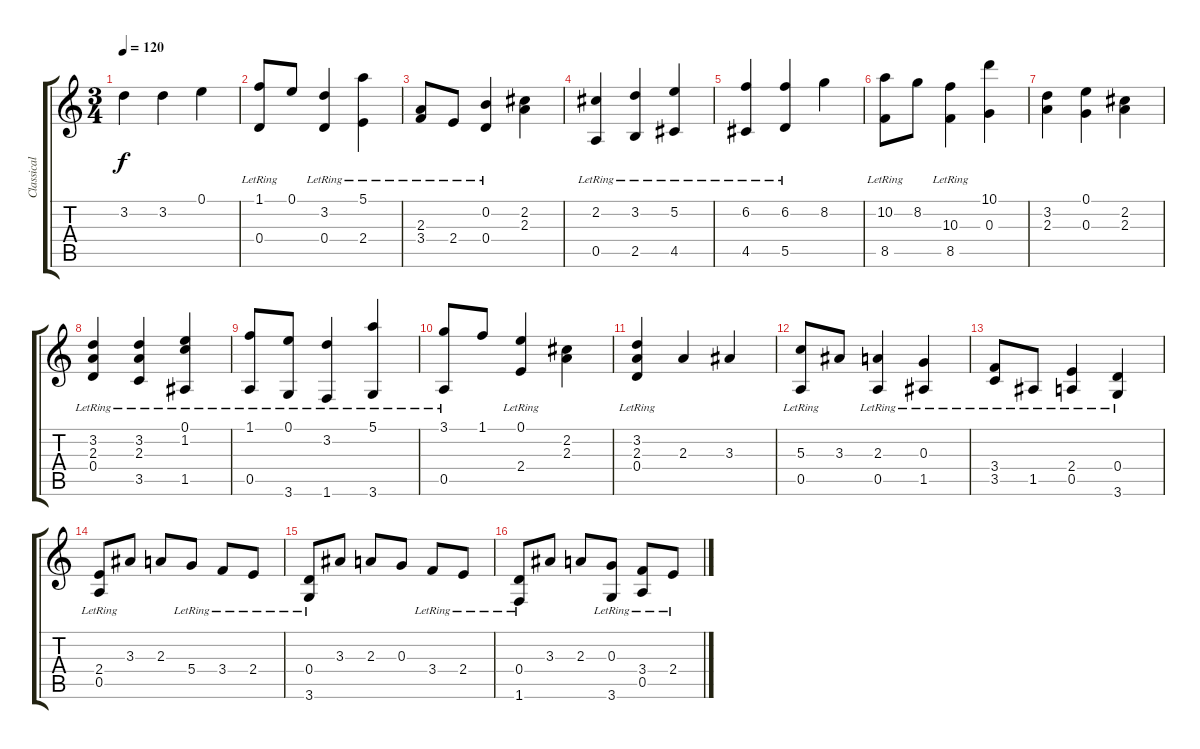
\track ("Classical Guitar" "Classical ") {instrument acousticguitarnylon}
\staff {score tabs}
\tuning (E4 B3 G3 D3 A2 E2) {hide}
\ts (3 4)
\tempo 120
\clef g2
\ks c
3.2.4{dy f instrument acousticguitarnylon} 3.2.4 0.1.4 |
(1.1 0.4{lr}).8 0.1.8 (3.2 0.4{lr}).4 (5.1 2.4{lr}).4 |
(2.3 3.4{lr}).8 2.4{lr}.8 (0.2 0.4{lr}).4 (2.2 2.3).4 |
(2.2 0.5{lr}).4 (3.2 2.5{lr}).4 (5.2 4.5{lr}).4 |
(6.2 4.5{lr}).4 (6.2 5.5{lr}).4 8.2.4 |
(10.2 8.5{lr}).8 8.2.8 (10.3 8.5{lr}).4 (10.1 0.3).4 |
(3.2 2.3).4 (0.1 0.3).4 (2.2 2.3).4 |
(3.2 2.3 0.4{lr}).4 (3.2 2.3 3.5{lr}).4 (0.1 1.2 1.5{lr}).4 |
(1.1 0.5{lr}).8 (0.1 3.6{lr}).8 (3.2 1.6{lr}).4 (5.1 3.6{lr}).4 |
(3.1 0.5{lr}).8 1.1.8 (0.1 2.4{lr}).4 (2.2 2.3).4 |
(3.2 2.3 0.4{lr}).4 2.3.4 3.3.4 |
(5.3 0.5{lr}).8 3.3.8 (2.3 0.5{lr}).4 (0.3 1.5{lr}).4 |
(3.4{lr} 3.5{lr}).8 1.5{lr}.8 (2.4{lr} 0.5{lr}).4 (0.4{lr} 3.6{lr}).4 |
(2.4{lr} 0.5{lr}).8 3.3.8 2.3.8 5.4{lr}.8 3.4{lr}.8 2.4{lr}.8 |
(0.4{lr} 3.6{lr}).8 3.3.8 2.3.8 0.3.8 3.4{lr}.8 2.4{lr}.8 |
(0.4{lr} 1.6{lr}).8 3.3.8 2.3.8 (0.3 3.6{lr}).8 (3.4{lr} 0.5{lr}).8 2.4{lr}.8
